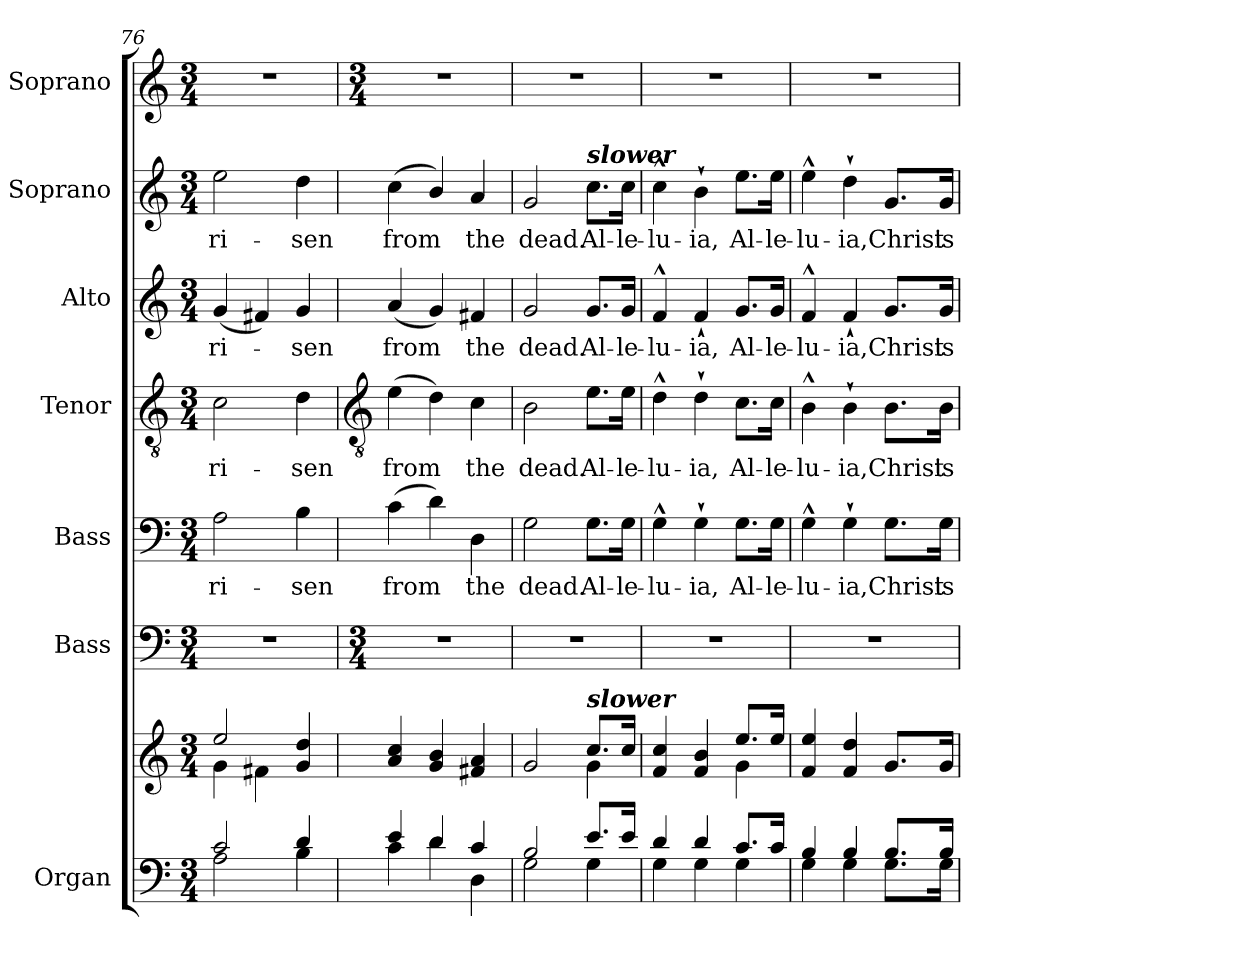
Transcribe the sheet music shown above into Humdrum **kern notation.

**kern	**kern	**kern	**kern	**text	**kern	**text	**kern	**text	**kern	**text	**kern
*part7	*part7	*part6	*part5	*part5	*part4	*part4	*part3	*part3	*part2	*part2	*part1
*staff8	*staff7	*staff6	*staff5	*staff5	*staff4	*staff4	*staff3	*staff3	*staff2	*staff2	*staff1
*I"Organ	*	*I"Bass	*I"Bass	*	*I"Tenor	*	*I"Alto	*	*I"Soprano	*	*I"Soprano
*	*	*I'B	*I'B	*	*I'T	*	*I'A	*	*I'S	*	*I'S
*clefF4	*clefG2	*clefF4	*clefF4	*	*clefGv2	*	*clefG2	*	*clefG2	*	*clefG2
*k[]	*k[]	*k[]	*k[]	*	*k[]	*	*k[]	*	*k[]	*	*k[]
*C:	*C:	*C:	*C:	*	*C:	*	*C:	*	*C:	*	*C:
*M3/4	*M3/4	*M3/4	*M3/4	*	*M3/4	*	*M3/4	*	*M3/4	*	*M3/4
=76	=76	=76	=76	=76	=76	=76	=76	=76	=76	=76	=76
*^	*^	*	*	*	*	*	*	*	*	*	*
!	!	!	!	!	!	!LO:LY:b	!	!LO:LY:b	!	!LO:LY:b	!	!LO:LY:b	!
2c/	2A\	2ee/	4g\	2.r	2A	ri-	2c	ri-	(<4g	ri-	2ee	ri-	2.r
.	.	.	4f#X\	.	.	.	.	.	4f#X)	.	.	.	.
!	!	!	!	!	!	!LO:LY:b	!	!LO:LY:b	!	!LO:LY:b	!	!LO:LY:b	!
4d/	4B\	4g/ 4dd/	4ryy	.	4B	-sen	4d	-sen	4g	sen	4dd	-sen	.
!!LO:LB:g=z
=77	=77	=77	=77	=77	=77	=77	=77	=77	=77	=77	=77	=77	=77
*	*	*	*	*	*	*	*clefGv2	*	*	*	*	*	*
*	*	*	*	*M3/4	*	*	*	*	*	*	*	*	*M3/4
!	!	!	!	!	!	!LO:LY:b	!	!LO:LY:b	!	!LO:LY:b	!	!LO:LY:b	!
4e/	4c\	4a/ 4cc/	2.ryy	2.r	(>4c	from	(>4e	from	(<4a	from	(<4cc	from	2.r
4d/	4d\	4g/ 4b/	.	.	4d\)	.	4d)	.	4g/)	.	4b/)	.	.
!	!	!	!	!	!	!LO:LY:b	!	!LO:LY:b	!	!LO:LY:b	!	!LO:LY:b	!
4c/	4D\	4f#X/ 4a/	.	.	4D	the	4c	the	4f#X	the	4a	the	.
=78	=78	=78	=78	=78	=78	=78	=78	=78	=78	=78	=78	=78	=78
!	!	!	!	!	!	!LO:LY:b	!	!LO:LY:b	!	!LO:LY:b	!	!LO:LY:b	!
2B/	2G\	2g/	2ryy	2.r	2G	dead.	2B	dead.	2g	dead.	2g	dead.	2.r
!	!	!	!	!	!	!	!	!	!	!	!LO:TX:a:Bi:t=slower	!	!
!	!	!LO:TX:a:Bi:t=slower	!	!	!	!	!	!	!	!	!	!	!
!	!	!	!	!	!	!LO:LY:b	!	!LO:LY:b	!	!LO:LY:b	!	!LO:LY:b	!
8.e/L	4G\	8.cc/L	4g\	.	8.G\L	Al-	8.e\L	Al-	8.g/L	Al-	8.cc\L	Al-	.
!	!	!	!	!	!	!LO:LY:b	!	!LO:LY:b	!	!LO:LY:b	!	!LO:LY:b	!
16e/J	.	16cc/J	.	.	16G\Jk	-le-	16e\Jk	-le-	16g/Jk	-le-	16cc\Jk	-le-	.
=79	=79	=79	=79	=79	=79	=79	=79	=79	=79	=79	=79	=79	=79
!	!	!	!	!	!	!LO:LY:b	!	!LO:LY:b	!	!LO:LY:b	!	!LO:LY:b	!
4d/	4G\	4f/ 4cc/	2ryy	2.r	4G^^	-lu-	4d^^	-lu-	4f^^	-lu-	4cc^^	-lu-	2.r
!	!	!	!	!	!	!LO:LY:b	!	!LO:LY:b	!	!LO:LY:b	!	!LO:LY:b	!
4d/	4G\	4f/ 4b/	.	.	4G`	-ia,	4d`	-ia,	4f`	-ia,	4b`	-ia,	.
!	!	!	!	!	!	!LO:LY:b	!	!LO:LY:b	!	!LO:LY:b	!	!LO:LY:b	!
8.c/L	4G\	8.ee/L	4g\	.	8.G\L	Al-	8.c\L	Al-	8.g/L	Al-	8.ee\L	Al-	.
!	!	!	!	!	!	!LO:LY:b	!	!LO:LY:b	!	!LO:LY:b	!	!LO:LY:b	!
16c/J	.	16ee/J	.	.	16G\Jk	-le-	16c\Jk	-le-	16g/Jk	-le-	16ee\Jk	-le-	.
=80	=80	=80	=80	=80	=80	=80	=80	=80	=80	=80	=80	=80	=80
!	!	!	!LO:N:vis=1	!	!	!LO:LY:b	!	!LO:LY:b	!	!LO:LY:b	!	!LO:LY:b	!
4B/	4G\	4f/ 4ee/	2.ryy	2.r	4G^^	-lu-	4B^^	-lu-	4f^^	-lu-	4ee^^	-lu-	2.r
!	!	!	!	!	!	!LO:LY:b	!	!LO:LY:b	!	!LO:LY:b	!	!LO:LY:b	!
4B/	4G\	4f/ 4dd/	.	.	4G`	-ia,	4B`	-ia,	4f`	-ia,	4dd`	-ia,	.
!	!	!	!	!	!	!LO:LY:b	!	!LO:LY:b	!	!LO:LY:b	!	!LO:LY:b	!
8.B/L	8.G\L	8.g/L	.	.	8.G\L	Christ	8.B\L	Christ	8.g/L	Christ	8.g/L	Christ	.
!	!	!	!	!	!	!LO:LY:b	!	!LO:LY:b	!	!LO:LY:b	!	!LO:LY:b	!
16B/J	16G\J	16g/J	.	.	16G\Jk	is	16B\Jk	is	16g/Jk	is	16g/Jk	is	.
*v	*v	*	*	*	*	*	*	*	*	*	*	*	*
*	*v	*v	*	*	*	*	*	*	*	*	*	*
=	=	=	=	=	=	=	=	=	=	=	=
*-	*-	*-	*-	*-	*-	*-	*-	*-	*-	*-	*-
